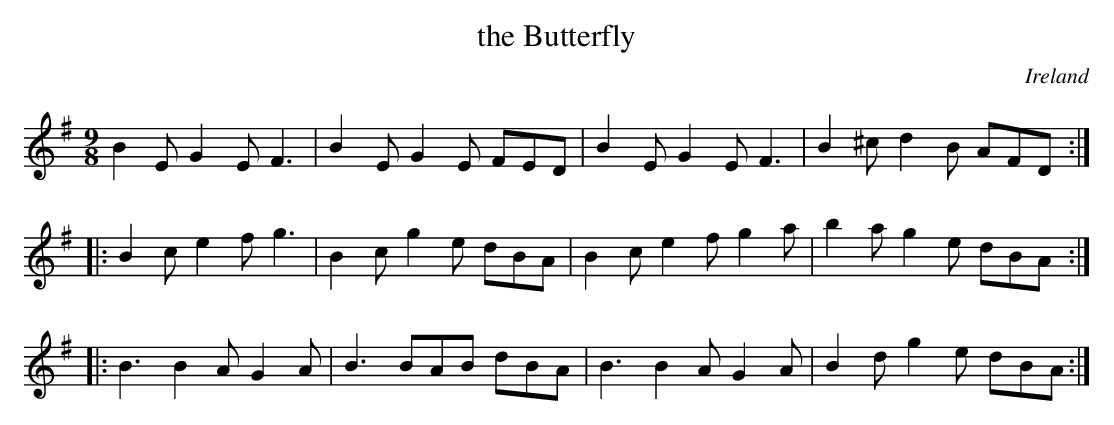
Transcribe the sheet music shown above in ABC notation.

X:1
T:the Butterfly
O:Ireland
M:9/8
K:Em
B2E G2E F3|B2E G2E FED|B2E G2E F3|B2^c d2B AFD::
B2c e2f g3|B2c g2e dBA|B2c e2f g2a|b2a g2e dBA::
B3 B2A G2A|B3  BAB dBA|B3 B2A G2A|B2d g2e dBA:|
